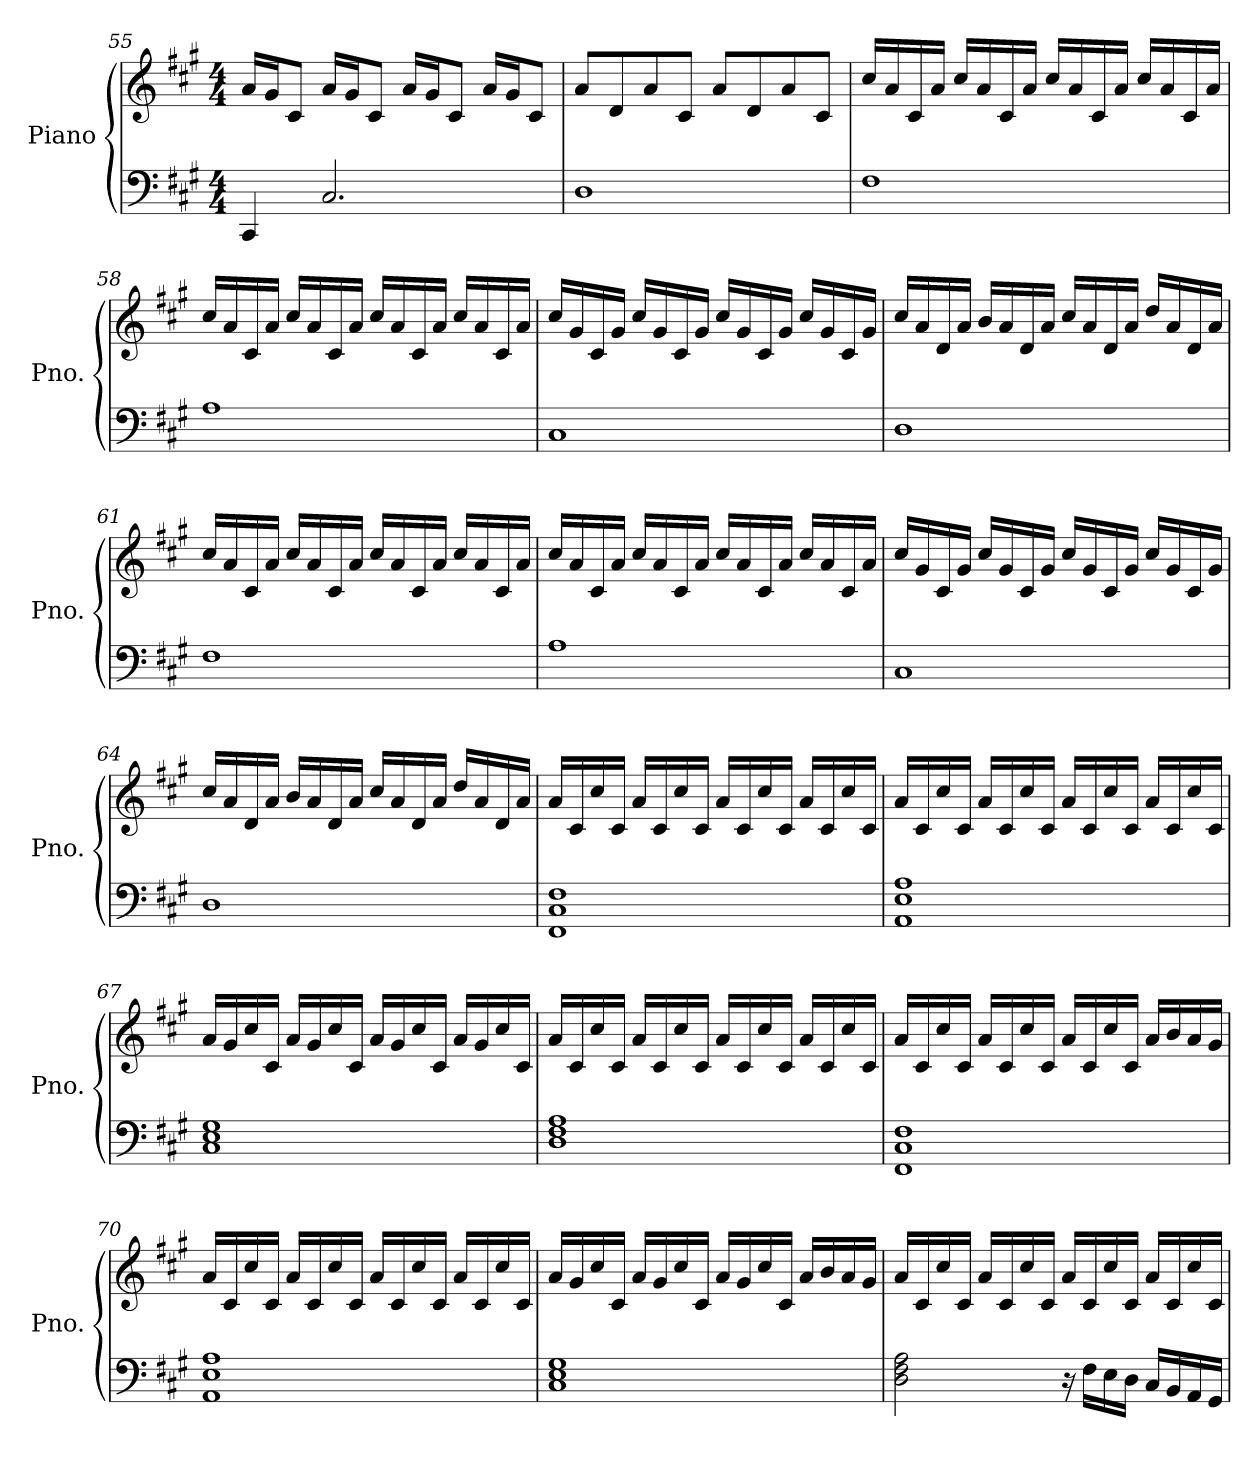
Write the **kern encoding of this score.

**kern	**kern
*part1	*part1
*staff2	*staff1
*I"Piano	*
*I'Pno.	*
!!LO:LB:g=z
*clefF4	*clefG2
*k[f#c#g#]	*k[f#c#g#]
*M4/4	*M4/4
=55	=55
4CC#/	16a/LL
.	16g#/J
.	8c#/J
2.C#/	16a/LL
.	16g#/J
.	8c#/J
.	16a/LL
.	16g#/J
.	8c#/J
.	16a/LL
.	16g#/J
.	8c#/J
=56	=56
1D	8a/L
.	8d/
.	8a/
.	8c#/J
.	8a/L
.	8d/
.	8a/
.	8c#/J
=57	=57
1F#	16cc#/LL
.	16a/
.	16c#/
.	16a/JJ
.	16cc#/LL
.	16a/
.	16c#/
.	16a/JJ
.	16cc#/LL
.	16a/
.	16c#/
.	16a/JJ
.	16cc#/LL
.	16a/
.	16c#/
.	16a/JJ
!!LO:LB:g=z
=58	=58
1A	16cc#/LL
.	16a/
.	16c#/
.	16a/JJ
.	16cc#/LL
.	16a/
.	16c#/
.	16a/JJ
.	16cc#/LL
.	16a/
.	16c#/
.	16a/JJ
.	16cc#/LL
.	16a/
.	16c#/
.	16a/JJ
=59	=59
1C#	16cc#/LL
.	16g#/
.	16c#/
.	16g#/JJ
.	16cc#/LL
.	16g#/
.	16c#/
.	16g#/JJ
.	16cc#/LL
.	16g#/
.	16c#/
.	16g#/JJ
.	16cc#/LL
.	16g#/
.	16c#/
.	16g#/JJ
=60	=60
1D	16cc#/LL
.	16a/
.	16d/
.	16a/JJ
.	16b/LL
.	16a/
.	16d/
.	16a/JJ
.	16cc#/LL
.	16a/
.	16d/
.	16a/JJ
.	16dd/LL
.	16a/
.	16d/
.	16a/JJ
!!LO:LB:g=z
=61	=61
1F#	16cc#/LL
.	16a/
.	16c#/
.	16a/JJ
.	16cc#/LL
.	16a/
.	16c#/
.	16a/JJ
.	16cc#/LL
.	16a/
.	16c#/
.	16a/JJ
.	16cc#/LL
.	16a/
.	16c#/
.	16a/JJ
=62	=62
1A	16cc#/LL
.	16a/
.	16c#/
.	16a/JJ
.	16cc#/LL
.	16a/
.	16c#/
.	16a/JJ
.	16cc#/LL
.	16a/
.	16c#/
.	16a/JJ
.	16cc#/LL
.	16a/
.	16c#/
.	16a/JJ
=63	=63
1C#	16cc#/LL
.	16g#/
.	16c#/
.	16g#/JJ
.	16cc#/LL
.	16g#/
.	16c#/
.	16g#/JJ
.	16cc#/LL
.	16g#/
.	16c#/
.	16g#/JJ
.	16cc#/LL
.	16g#/
.	16c#/
.	16g#/JJ
!!LO:LB:g=z
=64	=64
1D	16cc#/LL
.	16a/
.	16d/
.	16a/JJ
.	16b/LL
.	16a/
.	16d/
.	16a/JJ
.	16cc#/LL
.	16a/
.	16d/
.	16a/JJ
.	16dd/LL
.	16a/
.	16d/
.	16a/JJ
=65	=65
1FF# 1C# 1F#	16a/LL
.	16c#/
.	16cc#/
.	16c#/JJ
.	16a/LL
.	16c#/
.	16cc#/
.	16c#/JJ
.	16a/LL
.	16c#/
.	16cc#/
.	16c#/JJ
.	16a/LL
.	16c#/
.	16cc#/
.	16c#/JJ
=66	=66
1AA 1E 1A	16a/LL
.	16c#/
.	16cc#/
.	16c#/JJ
.	16a/LL
.	16c#/
.	16cc#/
.	16c#/JJ
.	16a/LL
.	16c#/
.	16cc#/
.	16c#/JJ
.	16a/LL
.	16c#/
.	16cc#/
.	16c#/JJ
!!LO:LB:g=z
=67	=67
1C# 1E 1G#	16a/LL
.	16g#/
.	16cc#/
.	16c#/JJ
.	16a/LL
.	16g#/
.	16cc#/
.	16c#/JJ
.	16a/LL
.	16g#/
.	16cc#/
.	16c#/JJ
.	16a/LL
.	16g#/
.	16cc#/
.	16c#/JJ
=68	=68
1D 1F# 1A	16a/LL
.	16c#/
.	16cc#/
.	16c#/JJ
.	16a/LL
.	16c#/
.	16cc#/
.	16c#/JJ
.	16a/LL
.	16c#/
.	16cc#/
.	16c#/JJ
.	16a/LL
.	16c#/
.	16cc#/
.	16c#/JJ
=69	=69
1FF# 1C# 1F#	16a/LL
.	16c#/
.	16cc#/
.	16c#/JJ
.	16a/LL
.	16c#/
.	16cc#/
.	16c#/JJ
.	16a/LL
.	16c#/
.	16cc#/
.	16c#/JJ
.	16a/LL
.	16b/
.	16a/
.	16g#/JJ
!!LO:PB:g=z
=70	=70
1AA 1E 1A	16a/LL
.	16c#/
.	16cc#/
.	16c#/JJ
.	16a/LL
.	16c#/
.	16cc#/
.	16c#/JJ
.	16a/LL
.	16c#/
.	16cc#/
.	16c#/JJ
.	16a/LL
.	16c#/
.	16cc#/
.	16c#/JJ
=71	=71
1C# 1E 1G#	16a/LL
.	16g#/
.	16cc#/
.	16c#/JJ
.	16a/LL
.	16g#/
.	16cc#/
.	16c#/JJ
.	16a/LL
.	16g#/
.	16cc#/
.	16c#/JJ
.	16a/LL
.	16b/
.	16a/
.	16g#/JJ
=72	=72
2D\ 2F#\ 2A\	16a/LL
.	16c#/
.	16cc#/
.	16c#/JJ
.	16a/LL
.	16c#/
.	16cc#/
.	16c#/JJ
16r	16a/LL
16F#\LL	16c#/
16E\	16cc#/
16D\JJ	16c#/JJ
16C#/LL	16a/LL
16BB/	16c#/
16AA/	16cc#/
16GG#/JJ	16c#/JJ
=	=
*-	*-
